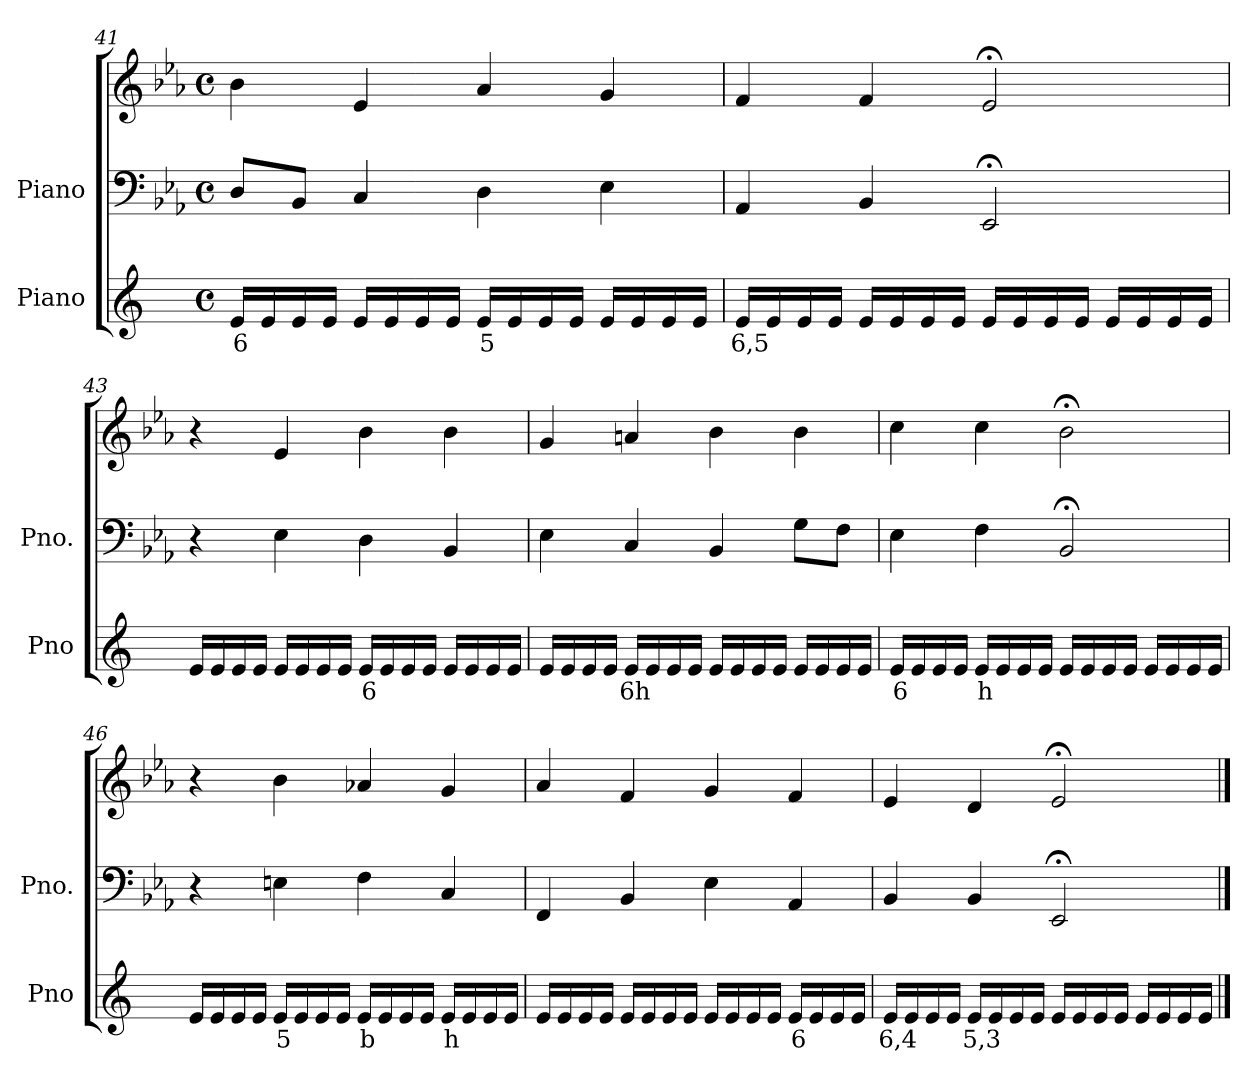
**kern	**text	**kern	**kern
*part2	*part2	*part1	*part1
*staff3	*staff3	*staff2	*staff1
*I"Piano	*	*I"Piano	*
*I'Pno	*	*I'Pno.	*
*clefG2	*	*clefF4	*clefG2
*k[]	*	*k[b-e-a-]	*k[b-e-a-]
*M4/4	*	*M4/4	*M4/4
*met(c)	*	*met(c)	*met(c)
=41	=41	=41	=41
!	!LO:LY:b	!	!
16e/LL	6	8D/L	4b-\
16e/	.	.	.
16e/	.	8BB-/J	.
16e/JJ	.	.	.
16e/LL	.	4C/	4e-/
16e/	.	.	.
16e/	.	.	.
16e/JJ	.	.	.
!	!LO:LY:b	!	!
16e/LL	5	4D\	4a-/
16e/	.	.	.
16e/	.	.	.
16e/JJ	.	.	.
16e/LL	.	4E-\	4g/
16e/	.	.	.
16e/	.	.	.
16e/JJ	.	.	.
=42	=42	=42	=42
!	!LO:LY:b	!	!
16e/LL	6,5	4AA-/	4f/
16e/	.	.	.
16e/	.	.	.
16e/JJ	.	.	.
16e/LL	.	4BB-/	4f/
16e/	.	.	.
16e/	.	.	.
16e/JJ	.	.	.
16e/LL	.	2EE-;</	2e-;</
16e/	.	.	.
16e/	.	.	.
16e/JJ	.	.	.
16e/LL	.	.	.
16e/	.	.	.
16e/	.	.	.
16e/JJ	.	.	.
=43	=43	=43	=43
16e/LL	.	4r	4r
16e/	.	.	.
16e/	.	.	.
16e/JJ	.	.	.
16e/LL	.	4E-\	4e-/
16e/	.	.	.
16e/	.	.	.
16e/JJ	.	.	.
!	!LO:LY:b	!	!
16e/LL	6	4D\	4b-\
16e/	.	.	.
16e/	.	.	.
16e/JJ	.	.	.
16e/LL	.	4BB-/	4b-\
16e/	.	.	.
16e/	.	.	.
16e/JJ	.	.	.
=44	=44	=44	=44
16e/LL	.	4E-\	4g/
16e/	.	.	.
16e/	.	.	.
16e/JJ	.	.	.
!	!LO:LY:b	!	!
16e/LL	6h	4C/	4an/
16e/	.	.	.
16e/	.	.	.
16e/JJ	.	.	.
16e/LL	.	4BB-/	4b-\
16e/	.	.	.
16e/	.	.	.
16e/JJ	.	.	.
16e/LL	.	8G\L	4b-\
16e/	.	.	.
!	!LO:LY:b	!	!
16e/	_	8F\J	.
16e/JJ	.	.	.
=45	=45	=45	=45
!	!LO:LY:b	!	!
16e/LL	6	4E-\	4cc\
16e/	.	.	.
16e/	.	.	.
16e/JJ	.	.	.
!	!LO:LY:b	!	!
16e/LL	h	4F\	4cc\
16e/	.	.	.
16e/	.	.	.
16e/JJ	.	.	.
16e/LL	.	2BB-;</	2b-;<\
16e/	.	.	.
16e/	.	.	.
16e/JJ	.	.	.
16e/LL	.	.	.
16e/	.	.	.
16e/	.	.	.
16e/JJ	.	.	.
=46	=46	=46	=46
16e/LL	.	4r	4r
16e/	.	.	.
16e/	.	.	.
16e/JJ	.	.	.
!	!LO:LY:b	!	!
16e/LL	5	4En\	4b-\
16e/	.	.	.
16e/	.	.	.
16e/JJ	.	.	.
!	!LO:LY:b	!	!
16e/LL	b	4F\	4a-X/
16e/	.	.	.
16e/	.	.	.
16e/JJ	.	.	.
!	!LO:LY:b	!	!
16e/LL	h	4C/	4g/
16e/	.	.	.
16e/	.	.	.
16e/JJ	.	.	.
=47	=47	=47	=47
16e/LL	.	4FF/	4a-/
16e/	.	.	.
16e/	.	.	.
16e/JJ	.	.	.
16e/LL	.	4BB-/	4f/
16e/	.	.	.
16e/	.	.	.
16e/JJ	.	.	.
16e/LL	.	4E-\	4g/
16e/	.	.	.
16e/	.	.	.
16e/JJ	.	.	.
!	!LO:LY:b	!	!
16e/LL	6	4AA-/	4f/
16e/	.	.	.
16e/	.	.	.
16e/JJ	.	.	.
=48	=48	=48	=48
!	!LO:LY:b	!	!
16e/LL	6,4	4BB-/	4e-/
16e/	.	.	.
16e/	.	.	.
16e/JJ	.	.	.
!	!LO:LY:b	!	!
16e/LL	5,3	4BB-/	4d/
16e/	.	.	.
16e/	.	.	.
16e/JJ	.	.	.
16e/LL	.	2EE-;</	2e-;</
16e/	.	.	.
16e/	.	.	.
16e/JJ	.	.	.
16e/LL	.	.	.
16e/	.	.	.
16e/	.	.	.
16e/JJ	.	.	.
==	==	==	==
*-	*-	*-	*-
